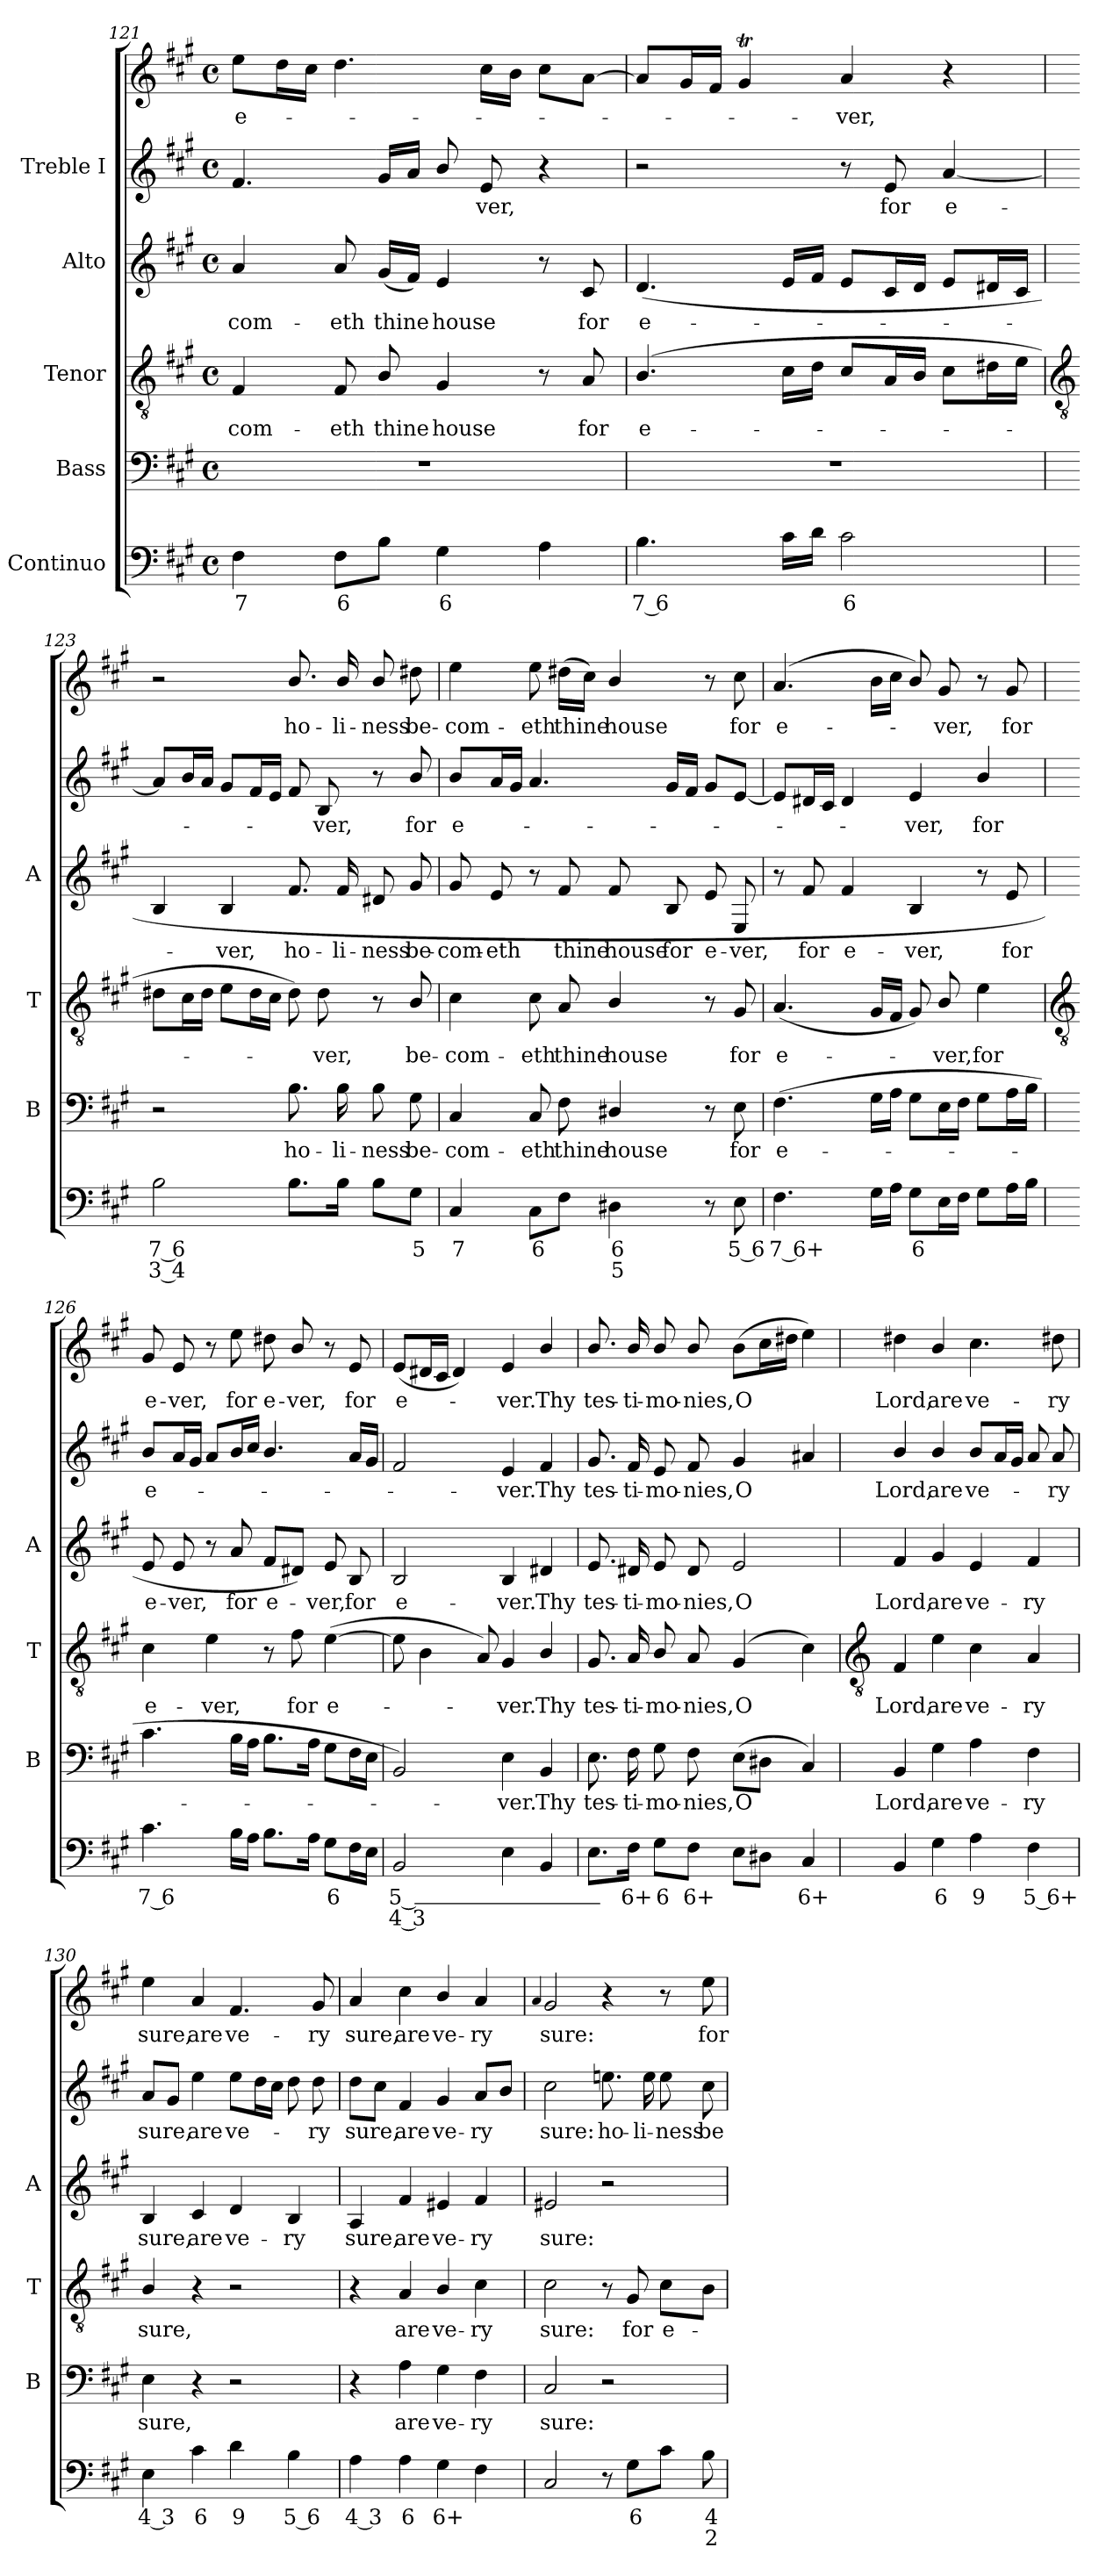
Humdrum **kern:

**kern	**text	**text	**kern	**text	**kern	**text	**kern	**text	**kern	**text	**kern	**text
*part5	*part5	*part5	*part4	*part4	*part3	*part3	*part2	*part2	*part1	*part1	*part1	*part1
*staff6	*staff6	*staff6	*staff5	*staff5	*staff4	*staff4	*staff3	*staff3	*staff2	*staff2	*staff1	*staff1
*I"Continuo	*	*	*I"Bass	*	*I"Tenor	*	*I"Alto	*	*I"Treble I	*	*	*
*	*	*	*I'B	*	*I'T	*	*I'A	*	*	*	*	*
*clefF4	*	*	*clefF4	*	*clefGv2	*	*clefG2	*	*clefG2	*	*clefG2	*
*k[f#c#g#]	*	*	*k[f#c#g#]	*	*k[f#c#g#]	*	*k[f#c#g#]	*	*k[f#c#g#]	*	*k[f#c#g#]	*
*A:	*	*	*A:	*	*A:	*	*A:	*	*A:	*	*A:	*
*M4/4	*	*	*M4/4	*	*M4/4	*	*M4/4	*	*M4/4	*	*M4/4	*
*met(c)	*	*	*met(c)	*	*met(c)	*	*met(c)	*	*met(c)	*	*met(c)	*
=121	=121	=121	=121	=121	=121	=121	=121	=121	=121	=121	=121	=121
!	!LO:LY:b	!	!	!	!	!LO:LY:b	!	!LO:LY:b	!	!	!	!LO:LY:b
4F#	7	.	1r	.	4F#	-com-	4a	-com-	4.f#	.	8eeL	e-
.	.	.	.	.	.	.	.	.	.	.	16ddL	.
.	.	.	.	.	.	.	.	.	.	.	16cc#JJ	.
!	!LO:LY:b	!	!	!	!	!LO:LY:b	!	!LO:LY:b	!	!	!	!
8F#L	6	.	.	.	8F#	-eth	8a	-eth	.	.	4.dd	.
!	!	!	!	!	!	!LO:LY:b	!	!LO:LY:b	!	!	!	!
8BJ	.	.	.	.	8B/	thine	(<16g#LL	thine	16g#LL	.	.	.
.	.	.	.	.	.	.	16f#JJ)	.	16aJJ	.	.	.
!	!LO:LY:b	!	!	!	!	!LO:LY:b	!	!LO:LY:b	!	!	!	!
4G#	6	.	.	.	4G#	house	4e	house	8b/	.	.	.
!	!	!	!	!	!	!	!	!	!	!LO:LY:b	!	!
.	.	.	.	.	.	.	.	.	8e	ver,	16cc#LL	.
.	.	.	.	.	.	.	.	.	.	.	16bJJ	.
4A	.	.	.	.	8r	.	8r	.	4r	.	8cc#L	.
!	!	!	!	!	!	!LO:LY:b	!	!LO:LY:b	!	!	!	!
.	.	.	.	.	8A	for	8c#	for	.	.	[8aJ	.
=122	=122	=122	=122	=122	=122	=122	=122	=122	=122	=122	=122	=122
!	!LO:LY:b	!	!	!	!	!LO:LY:b	!	!LO:LY:b	!	!	!	!
4.B	7 6	.	1r	.	(>4.B/	e-	(<4.d	e-	2r	.	8aL]	.
.	.	.	.	.	.	.	.	.	.	.	16g#L	.
.	.	.	.	.	.	.	.	.	.	.	16f#JJ	.
.	.	.	.	.	.	.	.	.	.	.	4g#t	.
16c#LL	.	.	.	.	16c#LL	.	16eLL	.	.	.	.	.
16dJJ	.	.	.	.	16dJJ	.	16f#JJ	.	.	.	.	.
!	!LO:LY:b	!	!	!	!	!	!	!	!	!	!	!LO:LY:b
2c#	6	.	.	.	8c#/L	.	8eL	.	8r	.	4a	ver,
!	!	!	!	!	!	!	!	!	!	!LO:LY:b	!	!
.	.	.	.	.	16A/L	.	16c#L	.	8e	for	.	.
.	.	.	.	.	16B/JJ	.	16dJJ	.	.	.	.	.
!	!	!	!	!	!	!	!	!	!	!LO:LY:b	!	!
.	.	.	.	.	8c#L	.	8eL	.	[4a	e-	4r	.
.	.	.	.	.	16d#XL	.	16d#XL	.	.	.	.	.
.	.	.	.	.	16eJJ	.	16c#JJ	.	.	.	.	.
!!LO:LB:g=z
=123	=123	=123	=123	=123	=123	=123	=123	=123	=123	=123	=123	=123
*	*	*	*	*	*clefGv2	*	*	*	*	*	*	*
!	!LO:LY:b	!LO:LY:b	!	!	!	!	!	!	!	!	!	!
2B	7 6	3 4	2r	.	8d#XL	.	4B/	.	8aL]	.	2r	.
.	.	.	.	.	16c#L	.	.	.	16bL	.	.	.
.	.	.	.	.	16d#JJ	.	.	.	16aJJ	.	.	.
!	!	!	!	!	!	!	!	!LO:LY:b	!	!	!	!
.	.	.	.	.	8eL	.	4B/	ver,	8g#L	.	.	.
.	.	.	.	.	16d#L	.	.	.	16f#L	.	.	.
.	.	.	.	.	16c#JJ	.	.	.	16eJJ	.	.	.
!	!	!	!	!LO:LY:b	!	!	!	!LO:LY:b	!	!	!	!LO:LY:b
8.BL	.	.	8.B	ho-	8d#)	.	8.f#	ho-	8f#	.	8.b/	ho-
!	!	!	!	!	!	!LO:LY:b	!	!	!	!LO:LY:b	!	!
.	.	.	.	.	8d#	ver,	.	.	8B	-ver,	.	.
!	!	!	!	!LO:LY:b	!	!	!	!LO:LY:b	!	!	!	!LO:LY:b
16BJ	.	.	16B	-li-	.	.	16f#	-li-	.	.	16b/	-li-
!	!	!	!	!LO:LY:b	!	!	!	!LO:LY:b	!	!	!	!LO:LY:b
8BL	.	.	8B	-ness	8r	.	8d#X	-ness	8r	.	8b/	-ness
!	!LO:LY:b	!	!	!LO:LY:b	!	!LO:LY:b	!	!LO:LY:b	!	!LO:LY:b	!	!LO:LY:b
8G#J	5	.	8G#	be-	8B/	be-	8g#	be-	8b/	for	8dd#X	be-
=124	=124	=124	=124	=124	=124	=124	=124	=124	=124	=124	=124	=124
!	!LO:LY:b	!	!	!LO:LY:b	!	!LO:LY:b	!	!LO:LY:b	!	!LO:LY:b	!	!LO:LY:b
4C#	7	.	4C#	-com-	4c#	-com-	8g#	-com-	8bL	e-	4ee	com-
!	!	!	!	!	!	!	!	!LO:LY:b	!	!	!	!
.	.	.	.	.	.	.	8e	-eth	16aL	.	.	.
.	.	.	.	.	.	.	.	.	16g#JJ	.	.	.
!	!LO:LY:b	!	!	!LO:LY:b	!	!LO:LY:b	!	!	!	!	!	!LO:LY:b
8C#L	6	.	8C#	-eth	8c#	-eth	8r	.	4.a	.	8ee	-eth
!	!	!	!	!LO:LY:b	!	!LO:LY:b	!	!LO:LY:b	!	!	!	!LO:LY:b
8F#J	.	.	8F#	thine	8A	thine	8f#	thine	.	.	(>16dd#XLL	thine
.	.	.	.	.	.	.	.	.	.	.	16cc#JJ)	.
!	!LO:LY:b	!LO:LY:b	!	!LO:LY:b	!	!LO:LY:b	!	!LO:LY:b	!	!	!	!LO:LY:b
4D#X	6	5	4D#X/	house	4B/	house	8f#	house	.	.	4b/	house
!	!	!	!	!	!	!	!	!LO:LY:b	!	!	!	!
.	.	.	.	.	.	.	8B/	for	16g#LL	.	.	.
.	.	.	.	.	.	.	.	.	16f#JJ	.	.	.
!	!	!	!	!	!	!	!	!LO:LY:b	!	!	!	!
8r	.	.	8r	.	8r	.	8e	e-	8g#L	.	8r	.
!	!LO:LY:b	!	!	!LO:LY:b	!	!LO:LY:b	!	!LO:LY:b	!	!	!	!LO:LY:b
8E	5 6	.	8E	for	8G#	for	8E	-ver,	[8eJ	.	8cc#	for
=125	=125	=125	=125	=125	=125	=125	=125	=125	=125	=125	=125	=125
!	!LO:LY:b	!	!	!LO:LY:b	!	!LO:LY:b	!	!	!	!	!	!LO:LY:b
4.F#	7 6+	.	(>4.F#	e-	(<4.A	e-	8r	.	8eL]	.	(>4.a	e-
!	!	!	!	!	!	!	!	!LO:LY:b	!	!	!	!
.	.	.	.	.	.	.	8f#	for	16d#XL	.	.	.
.	.	.	.	.	.	.	.	.	16c#JJ	.	.	.
!	!	!	!	!	!	!	!	!LO:LY:b	!	!	!	!
.	.	.	.	.	.	.	4f#	e-	4d#	.	.	.
16G#LL	.	.	16G#LL	.	16G#LL	.	.	.	.	.	16bLL	.
16AJJ	.	.	16AJJ	.	16F#JJ	.	.	.	.	.	16cc#JJ	.
!	!LO:LY:b	!	!	!	!	!	!	!LO:LY:b	!	!LO:LY:b	!	!
8G#L	6	.	8G#L	.	8G#)	.	4B/	-ver,	4e	ver,	8b/)	.
!	!	!	!	!	!	!LO:LY:b	!	!	!	!	!	!LO:LY:b
16EL	.	.	16EL	.	8B/	ver,	.	.	.	.	8g#	ver,
16F#JJ	.	.	16F#JJ	.	.	.	.	.	.	.	.	.
!	!	!	!	!	!	!LO:LY:b	!	!	!	!LO:LY:b	!	!
8G#L	.	.	8G#L	.	4e	for	8r	.	4b/	for	8r	.
!	!	!	!	!	!	!	!	!LO:LY:b	!	!	!	!LO:LY:b
16AL	.	.	16AL	.	.	.	8e	for	.	.	8g#	for
16BJJ	.	.	16BJJ	.	.	.	.	.	.	.	.	.
!!LO:LB:g=z
=126	=126	=126	=126	=126	=126	=126	=126	=126	=126	=126	=126	=126
*	*	*	*	*	*clefGv2	*	*	*	*	*	*	*
!	!LO:LY:b	!	!	!	!	!LO:LY:b	!	!LO:LY:b	!	!LO:LY:b	!	!LO:LY:b
4.c#	7 6	.	4.c#	.	4c#	e-	8e	e-	8bL	e-	8g#	e-
!	!	!	!	!	!	!	!	!LO:LY:b	!	!	!	!LO:LY:b
.	.	.	.	.	.	.	8e	-ver,	16aL	.	8e	-ver,
.	.	.	.	.	.	.	.	.	16g#JJ	.	.	.
!	!	!	!	!	!	!LO:LY:b	!	!	!	!	!	!
.	.	.	.	.	4e	-ver,	8r	.	8a/L	.	8r	.
!	!	!	!	!	!	!	!	!LO:LY:b	!	!	!	!LO:LY:b
16BLL	.	.	16BLL	.	.	.	8a	for	16b/L	.	8ee	for
16AJJ	.	.	16AJJ	.	.	.	.	.	16cc#/JJ	.	.	.
!	!	!	!	!	!	!	!	!LO:LY:b	!	!	!	!LO:LY:b
8.BL	.	.	8.BL	.	8r	.	8f#L	e-	4.b/	.	8dd#X	e-
!	!	!	!	!	!	!LO:LY:b	!	!	!	!	!	!LO:LY:b
.	.	.	.	.	8f#	for	8d#XJ)	.	.	.	8b/	-ver,
16AJ	.	.	16AJ	.	.	.	.	.	.	.	.	.
!	!LO:LY:b	!	!	!	!	!LO:LY:b	!	!LO:LY:b	!	!	!	!
8G#L	6	.	8G#L	.	(>[4e	e-	8e	ver,	.	.	8r	.
!	!	!	!	!	!	!	!	!LO:LY:b	!	!	!	!LO:LY:b
16F#L	.	.	16F#L	.	.	.	8B/	for	16aLL	.	8e	for
16EJJ	.	.	16EJJ	.	.	.	.	.	16g#JJ	.	.	.
=127	=127	=127	=127	=127	=127	=127	=127	=127	=127	=127	=127	=127
!	!LO:LY:b	!LO:LY:b	!	!	!	!	!	!LO:LY:b	!	!	!	!LO:LY:b
2BB	5__	4 3	2BB)	.	8e]	.	2B/	e-	2f#	.	(<8eL	e-
.	.	.	.	.	4B\	.	.	.	.	.	16d#XL	.
.	.	.	.	.	.	.	.	.	.	.	16c#JJ	.
.	.	.	.	.	.	.	.	.	.	.	4d#)	.
.	.	.	.	.	8A)	.	.	.	.	.	.	.
!	!	!	!	!LO:LY:b	!	!LO:LY:b	!	!LO:LY:b	!	!LO:LY:b	!	!LO:LY:b
4E	.	.	4E	ver.	4G#	ver.	4B/	-ver.	4e	ver.	4e	ver.
!	!	!	!	!LO:LY:b	!	!LO:LY:b	!	!LO:LY:b	!	!LO:LY:b	!	!LO:LY:b
4BB	.	.	4BB	Thy	4B/	Thy	4d#X	Thy	4f#	Thy	4b/	Thy
=128	=128	=128	=128	=128	=128	=128	=128	=128	=128	=128	=128	=128
!	!	!	!	!LO:LY:b	!	!LO:LY:b	!	!LO:LY:b	!	!LO:LY:b	!	!LO:LY:b
8.EL	.	.	8.E	tes-	8.G#	tes-	8.e	tes-	8.g#	tes-	8.b/	tes-
!	!LO:LY:b	!	!	!LO:LY:b	!	!LO:LY:b	!	!LO:LY:b	!	!LO:LY:b	!	!LO:LY:b
16F#J	6+	.	16F#	-ti-	16A	-ti-	16d#X	-ti-	16f#	-ti-	16b/	-ti-
!	!LO:LY:b	!	!	!LO:LY:b	!	!LO:LY:b	!	!LO:LY:b	!	!LO:LY:b	!	!LO:LY:b
8G#L	6	.	8G#	-mo-	8B/	-mo-	8e	-mo-	8e	-mo-	8b/	-mo-
!	!LO:LY:b	!	!	!LO:LY:b	!	!LO:LY:b	!	!LO:LY:b	!	!LO:LY:b	!	!LO:LY:b
8F#J	6+	.	8F#	-nies,	8A	-nies,	8d#	-nies,	8f#	-nies,	8b/	-nies,
!	!	!	!	!LO:LY:b	!	!LO:LY:b	!	!LO:LY:b	!	!LO:LY:b	!	!LO:LY:b
8EL	.	.	(>8EL	O	(<4G#	O	2e	O	4g#	O	(>8bL	O
8D#XJ	.	.	8D#XJ	.	.	.	.	.	.	.	16cc#L	.
.	.	.	.	.	.	.	.	.	.	.	16dd#XJJ	.
!	!LO:LY:b	!	!	!	!	!	!	!	!	!	!	!
4C#	6+	.	4C#)	.	4c#)	.	.	.	4a#X	.	4ee)	.
!!LO:LB:g=z
=129	=129	=129	=129	=129	=129	=129	=129	=129	=129	=129	=129	=129
*	*	*	*	*	*clefGv2	*	*	*	*	*	*	*
!	!	!	!	!LO:LY:b	!	!LO:LY:b	!	!LO:LY:b	!	!LO:LY:b	!	!LO:LY:b
4BB	.	.	4BB	Lord,	4F#	Lord,	4f#	Lord,	4b/	Lord,	4dd#X	Lord,
!	!LO:LY:b	!	!	!LO:LY:b	!	!LO:LY:b	!	!LO:LY:b	!	!LO:LY:b	!	!LO:LY:b
4G#	6	.	4G#	are	4e	are	4g#	are	4b/	are	4b/	are
!	!LO:LY:b	!	!	!LO:LY:b	!	!LO:LY:b	!	!LO:LY:b	!	!LO:LY:b	!	!LO:LY:b
4A	9	.	4A	ve-	4c#	ve-	4e	ve-	8bL	ve-	4.cc#	ve-
.	.	.	.	.	.	.	.	.	16aL	.	.	.
.	.	.	.	.	.	.	.	.	16g#JJ	.	.	.
!	!LO:LY:b	!	!	!LO:LY:b	!	!LO:LY:b	!	!LO:LY:b	!	!	!	!
4F#	5 6+	.	4F#	-ry	4A	-ry	4f#	-ry	8a	.	.	.
!	!	!	!	!	!	!	!	!	!	!LO:LY:b	!	!LO:LY:b
.	.	.	.	.	.	.	.	.	8a	ry	8dd#X	-ry
=130	=130	=130	=130	=130	=130	=130	=130	=130	=130	=130	=130	=130
!	!LO:LY:b	!	!	!LO:LY:b	!	!LO:LY:b	!	!LO:LY:b	!	!LO:LY:b	!	!LO:LY:b
4E	4 3	.	4E	sure,	4B/	sure,	4B/	sure,	8aL	sure,	4ee	sure,
.	.	.	.	.	.	.	.	.	8g#J	.	.	.
!	!LO:LY:b	!	!	!	!	!	!	!LO:LY:b	!	!LO:LY:b	!	!LO:LY:b
4c#	6	.	4r	.	4r	.	4c#	are	4ee	are	4a	are
!	!LO:LY:b	!	!	!	!	!	!	!LO:LY:b	!	!LO:LY:b	!	!LO:LY:b
4d	9	.	2r	.	2r	.	4d	ve-	8eeL	ve-	4.f#	ve-
.	.	.	.	.	.	.	.	.	16ddL	.	.	.
.	.	.	.	.	.	.	.	.	16cc#JJ	.	.	.
!	!LO:LY:b	!	!	!	!	!	!	!LO:LY:b	!	!	!	!
4B	5 6	.	.	.	.	.	4B/	-ry	8dd	.	.	.
!	!	!	!	!	!	!	!	!	!	!LO:LY:b	!	!LO:LY:b
.	.	.	.	.	.	.	.	.	8dd	-ry	8g#	-ry
=131	=131	=131	=131	=131	=131	=131	=131	=131	=131	=131	=131	=131
!	!LO:LY:b	!	!	!	!	!	!	!LO:LY:b	!	!LO:LY:b	!	!LO:LY:b
4A	4 3	.	4r	.	4r	.	4A	sure,	8ddL	sure,	4a	sure,
.	.	.	.	.	.	.	.	.	8cc#J	.	.	.
!	!LO:LY:b	!	!	!LO:LY:b	!	!LO:LY:b	!	!LO:LY:b	!	!LO:LY:b	!	!LO:LY:b
4A	6	.	4A	are	4A	are	4f#	are	4f#	are	4cc#	are
!	!LO:LY:b	!	!	!LO:LY:b	!	!LO:LY:b	!	!LO:LY:b	!	!LO:LY:b	!	!LO:LY:b
4G#	6+	.	4G#	ve-	4B/	ve-	4e#X	ve-	4g#	ve-	4b/	ve-
!	!	!	!	!LO:LY:b	!	!LO:LY:b	!	!LO:LY:b	!	!LO:LY:b	!	!LO:LY:b
4F#	.	.	4F#	-ry	4c#	-ry	4f#	-ry	8aL	-ry	4a	-ry
.	.	.	.	.	.	.	.	.	8bJ	.	.	.
=132	=132	=132	=132	=132	=132	=132	=132	=132	=132	=132	=132	=132
.	.	.	.	.	.	.	.	.	.	.	4qqa/	.
!	!	!	!	!LO:LY:b	!	!LO:LY:b	!	!LO:LY:b	!	!LO:LY:b	!	!LO:LY:b
2C#	.	.	2C#	sure:	2c#	sure:	2e#X	sure:	2cc#	sure:	2g#	sure:
!	!	!	!	!	!	!	!	!	!	!LO:LY:b	!	!
8r	.	.	2r	.	8r	.	2r	.	8.een	ho-	4r	.
!	!LO:LY:b	!	!	!	!	!LO:LY:b	!	!	!	!	!	!
8G#L	6	.	.	.	8G#	for	.	.	.	.	.	.
!	!	!	!	!	!	!	!	!	!	!LO:LY:b	!	!
.	.	.	.	.	.	.	.	.	16ee	-li-	.	.
!	!	!	!	!	!	!LO:LY:b	!	!	!	!LO:LY:b	!	!
8c#J	.	.	.	.	8c#L	e-	.	.	8ee	-ness	8r	.
!	!LO:LY:b	!LO:LY:b	!	!	!	!	!	!	!	!LO:LY:b	!	!LO:LY:b
8B	4	2	.	.	8BJ	.	.	.	8cc#	be-	8ee	for
=	=	=	=	=	=	=	=	=	=	=	=	=
*-	*-	*-	*-	*-	*-	*-	*-	*-	*-	*-	*-	*-
